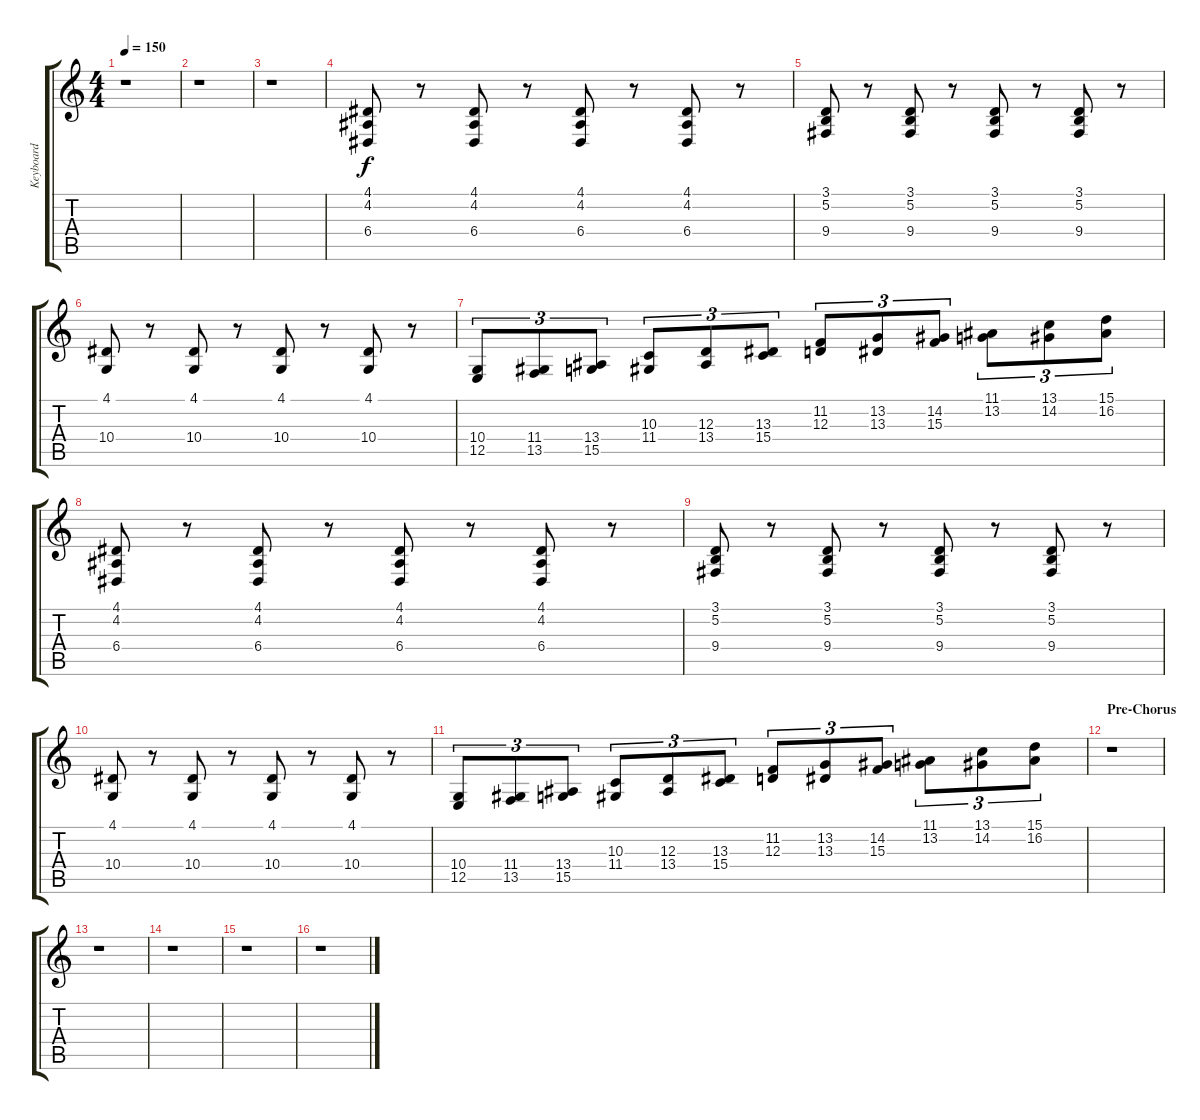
\track ("Keyboard" "Keyboard") {instrument stringensemble1}
\staff {score tabs}
\tuning (B3 Gb3 D3 A2 E2 B1) {hide}
\ts (4 4)
\tempo 150
\clef g2
\ks c
r.1{dy f} |
r.1 |
r.1 |
(4.1 4.2 6.4).8{volume 14} r.8 (4.1 4.2 6.4).8 r.8 (4.1 4.2 6.4).8 r.8 (4.1 4.2 6.4).8 r.8 |
(3.1 5.2 9.4).8 r.8 (3.1 5.2 9.4).8 r.8 (3.1 5.2 9.4).8 r.8 (3.1 5.2 9.4).8 r.8 |
(4.1 10.4).8 r.8 (4.1 10.4).8 r.8 (4.1 10.4).8 r.8 (4.1 10.4).8 r.8 |
(10.4 12.5).8{tu (3 2)} (11.4 13.5).8{tu (3 2)} (13.4 15.5).8{tu (3 2)} (10.3 11.4).8{tu (3 2)} (12.3 13.4).8{tu (3 2)} (13.3 15.4).8{tu (3 2)} (11.2 12.3).8{tu (3 2)} (13.2 13.3).8{tu (3 2)} (14.2 15.3).8{tu (3 2)} (11.1 13.2).8{tu (3 2)} (13.1 14.2).8{tu (3 2)} (15.1 16.2).8{tu (3 2)} |
(4.1 4.2 6.4).8{volume 14} r.8 (4.1 4.2 6.4).8 r.8 (4.1 4.2 6.4).8 r.8 (4.1 4.2 6.4).8 r.8 |
(3.1 5.2 9.4).8 r.8 (3.1 5.2 9.4).8 r.8 (3.1 5.2 9.4).8 r.8 (3.1 5.2 9.4).8 r.8 |
(4.1 10.4).8 r.8 (4.1 10.4).8 r.8 (4.1 10.4).8 r.8 (4.1 10.4).8 r.8 |
(10.4 12.5).8{tu (3 2)} (11.4 13.5).8{tu (3 2)} (13.4 15.5).8{tu (3 2)} (10.3 11.4).8{tu (3 2)} (12.3 13.4).8{tu (3 2)} (13.3 15.4).8{tu (3 2)} (11.2 12.3).8{tu (3 2)} (13.2 13.3).8{tu (3 2)} (14.2 15.3).8{tu (3 2)} (11.1 13.2).8{tu (3 2)} (13.1 14.2).8{tu (3 2)} (15.1 16.2).8{tu (3 2)} |
\section ("" "Pre-Chorus")
r.1 |
r.1 |
r.1 |
r.1 |
r.1
